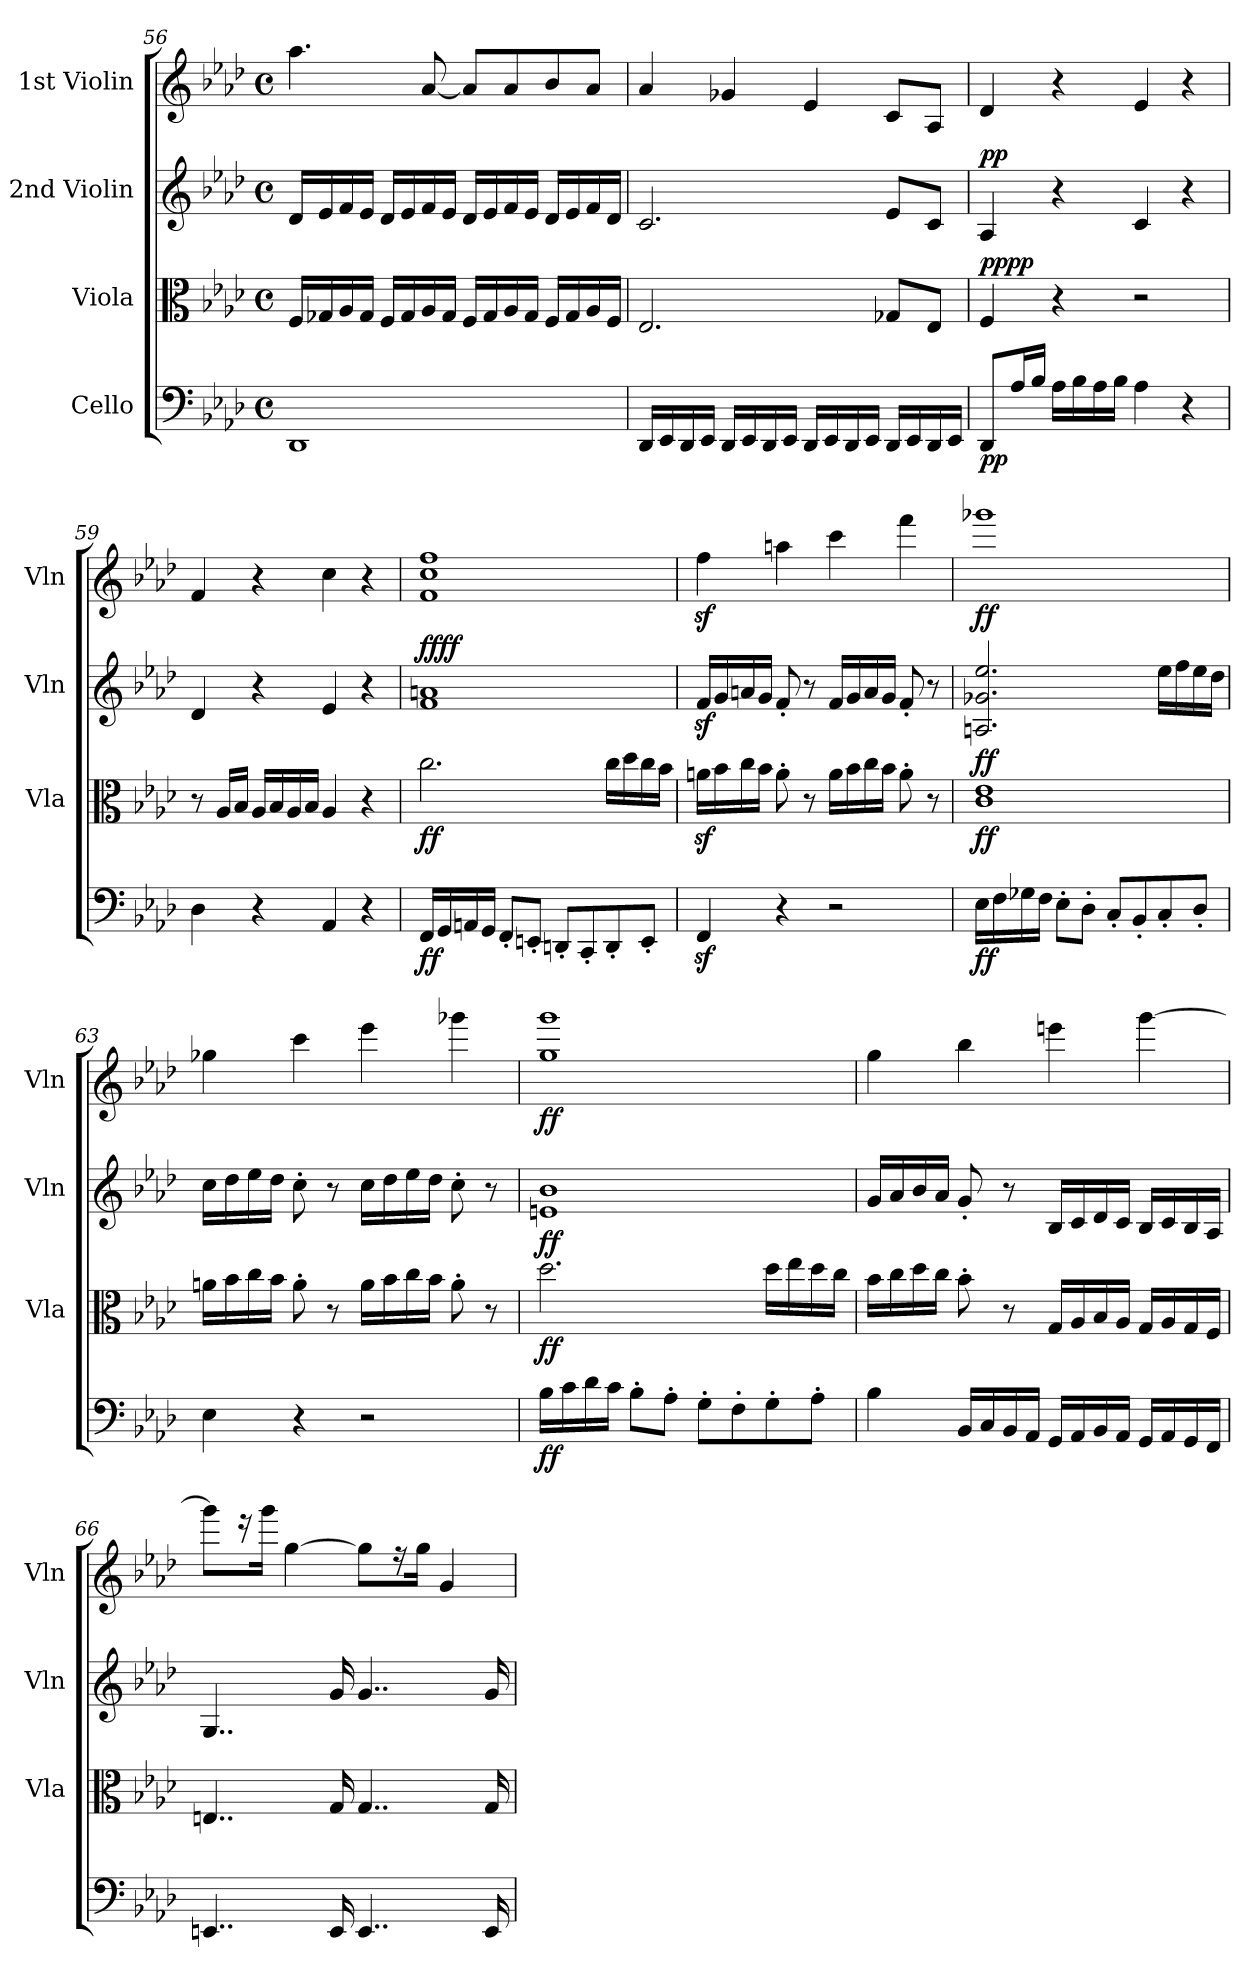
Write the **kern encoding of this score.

**kern	**dynam	**kern	**dynam	**kern	**dynam	**kern	**dynam
*part4	*part4	*part3	*part3	*part2	*part2	*part1	*part1
*staff4	*staff4	*staff3	*staff3	*staff2	*staff2	*staff1	*staff1
*I"Cello	*	*I"Viola	*	*I"2nd Violin	*	*I"1st Violin	*
*	*	*I'Vla	*	*I'Vln	*	*I'Vln	*
*clefF4	*	*clefC3	*	*clefG2	*	*clefG2	*
*k[b-e-a-d-]	*	*k[b-e-a-d-]	*	*k[b-e-a-d-]	*	*k[b-e-a-d-]	*
*M4/4	*	*M4/4	*	*M4/4	*	*M4/4	*
*met(c)	*	*met(c)	*	*met(c)	*	*met(c)	*
=56	=56	=56	=56	=56	=56	=56	=56
1DD-	.	16F/LL	.	16d-/LL	.	4.aa-\	.
.	.	16G-X/	.	16e-/	.	.	.
.	.	16A-/	.	16f/	.	.	.
.	.	16G-/JJ	.	16e-/JJ	.	.	.
.	.	16F/LL	.	16d-/LL	.	.	.
.	.	16G-/	.	16e-/	.	.	.
.	.	16A-/	.	16f/	.	[8a-/	.
.	.	16G-/JJ	.	16e-/JJ	.	.	.
.	.	16F/LL	.	16d-/LL	.	8a-/L]	.
.	.	16G-/	.	16e-/	.	.	.
.	.	16A-/	.	16f/	.	8a-/	.
.	.	16G-/JJ	.	16e-/JJ	.	.	.
.	.	16F/LL	.	16d-/LL	.	8b-/	.
.	.	16G-/	.	16e-/	.	.	.
.	.	16A-/	.	16f/	.	8a-/J	.
.	.	16F/JJ	.	16d-/JJ	.	.	.
=57	=57	=57	=57	=57	=57	=57	=57
16DD-/LL	.	2.E-/	.	2.c/	.	4a-/	.
16EE-/	.	.	.	.	.	.	.
16DD-/	.	.	.	.	.	.	.
16EE-/JJ	.	.	.	.	.	.	.
16DD-/LL	.	.	.	.	.	4g-X/	.
16EE-/	.	.	.	.	.	.	.
16DD-/	.	.	.	.	.	.	.
16EE-/JJ	.	.	.	.	.	.	.
16DD-/LL	.	.	.	.	.	4e-/	.
16EE-/	.	.	.	.	.	.	.
16DD-/	.	.	.	.	.	.	.
16EE-/JJ	.	.	.	.	.	.	.
16DD-/LL	.	8G-X/L	.	8e-/L	.	8c/L	.
16EE-/	.	.	.	.	.	.	.
16DD-/	.	8E-/J	.	8c/J	.	8A-/J	.
16EE-/JJ	.	.	.	.	.	.	.
=58	=58	=58	=58	=58	=58	=58	=58
!	!LO:DY:b	!	!LO:DY:b	!	!	!	!
!	!	!	!LO:DY:n=1:a	!	!LO:DY:a	!	!
8DD-/L	pp	4F/	pp pp	4A-/	pp	4d-/	.
16A-/L	.	.	.	.	.	.	.
16B-/JJ	.	.	.	.	.	.	.
16A-\LL	.	4r	.	4r	.	4r	.
16B-\	.	.	.	.	.	.	.
16A-\	.	.	.	.	.	.	.
16B-\JJ	.	.	.	.	.	.	.
4A-\	.	2r	.	4c/	.	4e-/	.
4r	.	.	.	4r	.	4r	.
=59	=59	=59	=59	=59	=59	=59	=59
4D-\	.	8r	.	4d-/	.	4f/	.
.	.	16A-/LL	.	.	.	.	.
.	.	16B-/JJ	.	.	.	.	.
4r	.	16A-/LL	.	4r	.	4r	.
.	.	16B-/	.	.	.	.	.
.	.	16A-/	.	.	.	.	.
.	.	16B-/JJ	.	.	.	.	.
4AA-/	.	4A-/	.	4e-/	.	4cc\	.
4r	.	4r	.	4r	.	4r	.
=60	=60	=60	=60	=60	=60	=60	=60
!	!LO:DY:b	!	!LO:DY:b	!	!LO:DY:a	!	!
!	!	!	!	!	!LO:DY:n=1:b	!	!
16FF/LL	ff	2.cc\	ff	1f 1an	ff ff	1f 1cc 1ff	.
16GG/	.	.	.	.	.	.	.
16AAn/	.	.	.	.	.	.	.
16GG/JJ	.	.	.	.	.	.	.
8FF'/L	.	.	.	.	.	.	.
8EEn'/J	.	.	.	.	.	.	.
8DDn'/L	.	.	.	.	.	.	.
8CC'/	.	.	.	.	.	.	.
8DD'/	.	16cc\LL	.	.	.	.	.
.	.	16dd-\	.	.	.	.	.
8EE'/J	.	16cc\	.	.	.	.	.
.	.	16b-\JJ	.	.	.	.	.
=61	=61	=61	=61	=61	=61	=61	=61
4FFz</	.	16anz<\LL	.	16fz</LL	.	4ffz<\	.
.	.	16b-\	.	16g/	.	.	.
.	.	16cc\	.	16an/	.	.	.
.	.	16b-\JJ	.	16g/JJ	.	.	.
4r	.	8a'\	.	8f'/	.	4aan\	.
.	.	8r	.	8r	.	.	.
2r	.	16a\LL	.	16f/LL	.	4ccc\	.
.	.	16b-\	.	16g/	.	.	.
.	.	16cc\	.	16a/	.	.	.
.	.	16b-\JJ	.	16g/JJ	.	.	.
.	.	8a'\	.	8f'/	.	4fff\	.
.	.	8r	.	8r	.	.	.
=62	=62	=62	=62	=62	=62	=62	=62
!	!LO:DY:b	!	!LO:DY:b	!	!LO:DY:b	!	!LO:DY:b
16E-\LL	ff	1c 1e-	ff	2.An/ 2.g-X/ 2.ee-/	ff	1ggg-X	ff
16F\	.	.	.	.	.	.	.
16G-X\	.	.	.	.	.	.	.
16F\JJ	.	.	.	.	.	.	.
8E-'\L	.	.	.	.	.	.	.
8D-'\J	.	.	.	.	.	.	.
8C'/L	.	.	.	.	.	.	.
8BB-'/	.	.	.	.	.	.	.
8C'/	.	.	.	16ee-\LL	.	.	.
.	.	.	.	16ff\	.	.	.
8D-'/J	.	.	.	16ee-\	.	.	.
.	.	.	.	16dd-\JJ	.	.	.
=63	=63	=63	=63	=63	=63	=63	=63
4E-\	.	16an\LL	.	16cc\LL	.	4gg-X\	.
.	.	16b-\	.	16dd-\	.	.	.
.	.	16cc\	.	16ee-\	.	.	.
.	.	16b-\JJ	.	16dd-\JJ	.	.	.
4r	.	8a'\	.	8cc'\	.	4ccc\	.
.	.	8r	.	8r	.	.	.
2r	.	16a\LL	.	16cc\LL	.	4eee-\	.
.	.	16b-\	.	16dd-\	.	.	.
.	.	16cc\	.	16ee-\	.	.	.
.	.	16b-\JJ	.	16dd-\JJ	.	.	.
.	.	8a'\	.	8cc'\	.	4ggg-X\	.
.	.	8r	.	8r	.	.	.
=64	=64	=64	=64	=64	=64	=64	=64
!	!LO:DY:b	!	!LO:DY:b	!	!LO:DY:b	!	!LO:DY:b
16B-\LL	ff	2.dd-\	ff	1en 1b-	ff	1gg 1ggg	ff
16c\	.	.	.	.	.	.	.
16d-\	.	.	.	.	.	.	.
16c\JJ	.	.	.	.	.	.	.
8B-'\L	.	.	.	.	.	.	.
8A-'\J	.	.	.	.	.	.	.
8G'\L	.	.	.	.	.	.	.
8F'\	.	.	.	.	.	.	.
8G'\	.	16dd-\LL	.	.	.	.	.
.	.	16ee-\	.	.	.	.	.
8A-'\J	.	16dd-\	.	.	.	.	.
.	.	16cc\JJ	.	.	.	.	.
=65	=65	=65	=65	=65	=65	=65	=65
4B-\	.	16b-\LL	.	16g/LL	.	4gg\	.
.	.	16cc\	.	16a-/	.	.	.
.	.	16dd-\	.	16b-/	.	.	.
.	.	16cc\JJ	.	16a-/JJ	.	.	.
16BB-/LL	.	8b-'\	.	8g'/	.	4bb-\	.
16C/	.	.	.	.	.	.	.
16BB-/	.	8r	.	8r	.	.	.
16AA-/JJ	.	.	.	.	.	.	.
16GG/LL	.	16G/LL	.	16B-/LL	.	4eeen\	.
16AA-/	.	16A-/	.	16c/	.	.	.
16BB-/	.	16B-/	.	16d-/	.	.	.
16AA-/JJ	.	16A-/JJ	.	16c/JJ	.	.	.
16GG/LL	.	16G/LL	.	16B-/LL	.	[4ggg\	.
16AA-/	.	16A-/	.	16c/	.	.	.
16GG/	.	16G/	.	16B-/	.	.	.
16FF/JJ	.	16F/JJ	.	16A-/JJ	.	.	.
=66	=66	=66	=66	=66	=66	=66	=66
4..EEn/	.	4..En/	.	4..G/	.	8ggg\L]	.
.	.	.	.	.	.	16r	.
.	.	.	.	.	.	16ggg\Jk	.
.	.	.	.	.	.	[4gg\	.
16EE/	.	16G/	.	16g/	.	.	.
4..EE/	.	4..G/	.	4..g/	.	8gg\L]	.
.	.	.	.	.	.	16r	.
.	.	.	.	.	.	16gg\Jk	.
.	.	.	.	.	.	4g/	.
16EE/	.	16G/	.	16g/	.	.	.
=	=	=	=	=	=	=	=
*-	*-	*-	*-	*-	*-	*-	*-
